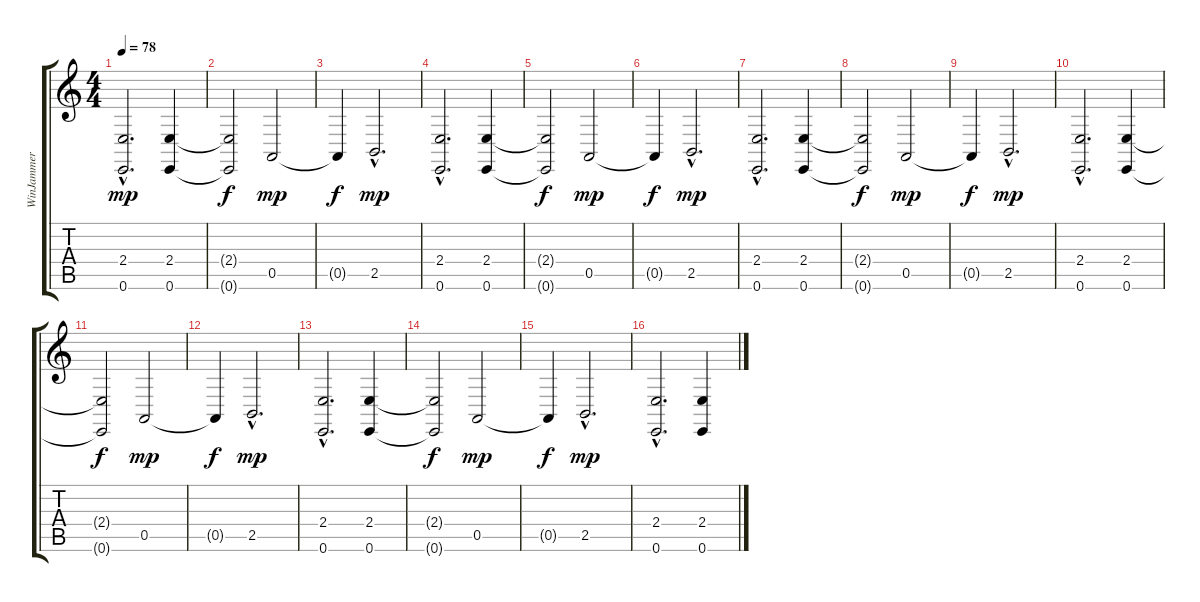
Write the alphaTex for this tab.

\track ("WinJammer Demo" "WinJammer ") {instrument acousticgrandpiano}
\staff {score tabs}
\tuning (E4 B3 G3 D3 A2 E2) {hide}
\ts (4 4)
\tempo 78
\clef g2
\ks c
(2.4{hac} 0.6{hac}).2{d dy mp instrument acousticgrandpiano} (2.4 0.6).4 |
(2.4{t} 0.6{t}).2{dy f} 0.5.2{dy mp} |
0.5{t}.4{dy f} 2.5{hac}.2{d dy mp} |
(2.4{hac} 0.6{hac}).2{d} (2.4 0.6).4 |
(2.4{t} 0.6{t}).2{dy f} 0.5.2{dy mp} |
0.5{t}.4{dy f} 2.5{hac}.2{d dy mp} |
(2.4{hac} 0.6{hac}).2{d} (2.4 0.6).4 |
(2.4{t} 0.6{t}).2{dy f} 0.5.2{dy mp} |
0.5{t}.4{dy f} 2.5{hac}.2{d dy mp} |
(2.4{hac} 0.6{hac}).2{d} (2.4 0.6).4 |
(2.4{t} 0.6{t}).2{dy f} 0.5.2{dy mp} |
0.5{t}.4{dy f} 2.5{hac}.2{d dy mp} |
(2.4{hac} 0.6{hac}).2{d} (2.4 0.6).4 |
(2.4{t} 0.6{t}).2{dy f} 0.5.2{dy mp} |
0.5{t}.4{dy f} 2.5{hac}.2{d dy mp} |
(2.4{hac} 0.6{hac}).2{d} (2.4 0.6).4
